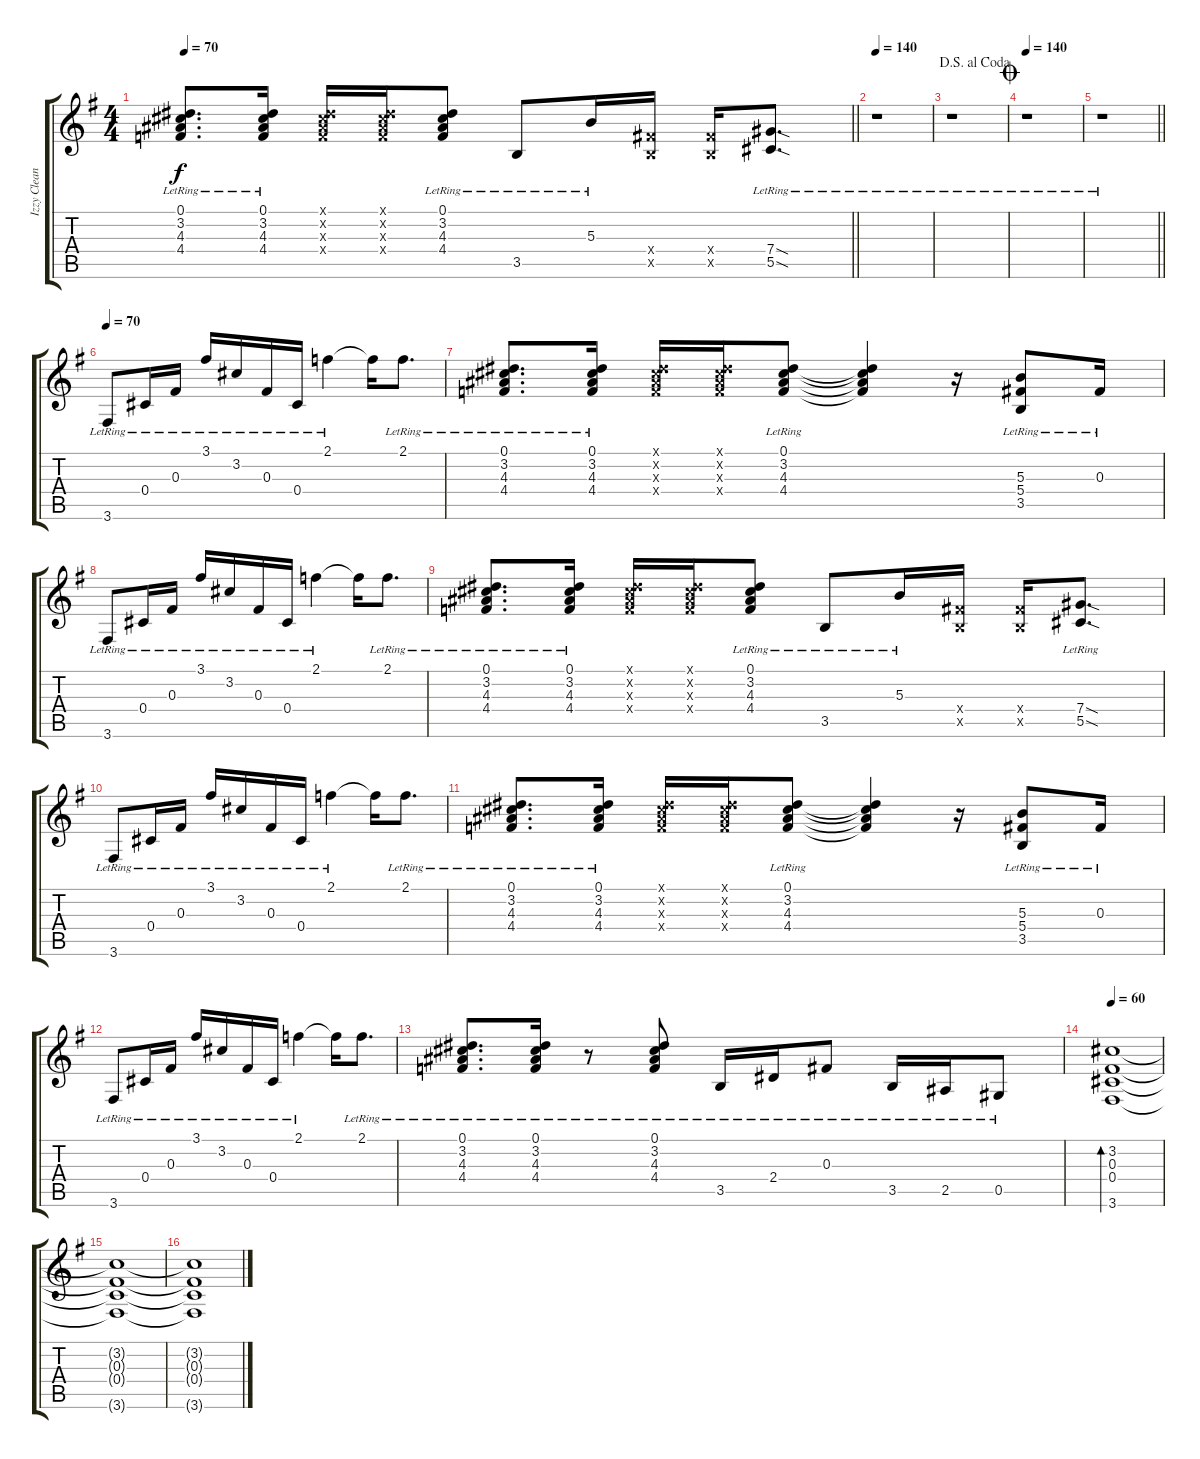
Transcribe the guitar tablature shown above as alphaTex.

\track ("Izzy Clean" "Izzy Clean") {instrument electricguitarclean}
\staff {score tabs}
\tuning (Eb4 Bb3 Gb3 Db3 Ab2 Eb2) {hide}
\ts (4 4)
\tempo 70
\clef g2
\barLineRight lightlight
\ks g
(0.1{lr} 3.2{lr} 4.3{lr} 4.4{lr}).8{d dy f} (0.1{lr} 3.2{lr} 4.3{lr} 4.4{lr}).16 (0.1{x} 3.2{x} 4.3{x} 4.4{x}).16 (0.1{x} 3.2{x} 4.3{x} 4.4{x}).16 (0.1{lr} 3.2{lr} 4.3{lr} 4.4{lr}).8 3.5{lr}.8 5.3{lr}.16 (5.4{x} 3.5{x}).16 (5.4{x} 3.5{x}).16 (7.4{sod lr} 5.5{sod lr}).8{d} |
\tempo 140
r.1 |
\jump dalsegnoalcoda
r.1 |
\jump coda
\tempo 140
r.1 |
\barLineRight lightlight
r.1 |
\tempo 70
3.6{lr}.8 0.4{lr}.16 0.3{lr}.16 3.1{lr}.16 3.2{lr}.16 0.3{lr}.16 0.4{lr}.16 2.1{lr}.4 2.1{t}.16 2.1{lr}.8{d} |
(0.1{lr} 3.2{lr} 4.3{lr} 4.4{lr}).8{d} (0.1{lr} 3.2{lr} 4.3{lr} 4.4{lr}).16 (0.1{x} 3.2{x} 4.3{x} 4.4{x}).16 (0.1{x} 3.2{x} 4.3{x} 4.4{x}).16 (0.1{lr} 3.2{lr} 4.3{lr} 4.4{lr}).8 (0.1{t} 3.2{t} 4.3{t} 4.4{t}).4 r.16 (5.3{lr} 5.4{lr} 3.5{lr}).8 0.3{lr}.16 |
3.6{lr}.8 0.4{lr}.16 0.3{lr}.16 3.1{lr}.16 3.2{lr}.16 0.3{lr}.16 0.4{lr}.16 2.1{lr}.4 2.1{t}.16 2.1{lr}.8{d} |
(0.1{lr} 3.2{lr} 4.3{lr} 4.4{lr}).8{d} (0.1{lr} 3.2{lr} 4.3{lr} 4.4{lr}).16 (0.1{x} 3.2{x} 4.3{x} 4.4{x}).16 (0.1{x} 3.2{x} 4.3{x} 4.4{x}).16 (0.1{lr} 3.2{lr} 4.3{lr} 4.4{lr}).8 3.5{lr}.8 5.3{lr}.16 (5.4{x} 3.5{x}).16 (5.4{x} 3.5{x}).16 (7.4{sod lr} 5.5{sod lr}).8{d} |
3.6{lr}.8 0.4{lr}.16 0.3{lr}.16 3.1{lr}.16 3.2{lr}.16 0.3{lr}.16 0.4{lr}.16 2.1{lr}.4 2.1{t}.16 2.1{lr}.8{d} |
(0.1{lr} 3.2{lr} 4.3{lr} 4.4{lr}).8{d} (0.1{lr} 3.2{lr} 4.3{lr} 4.4{lr}).16 (0.1{x} 3.2{x} 4.3{x} 4.4{x}).16 (0.1{x} 3.2{x} 4.3{x} 4.4{x}).16 (0.1{lr} 3.2{lr} 4.3{lr} 4.4{lr}).8 (0.1{t} 3.2{t} 4.3{t} 4.4{t}).4 r.16 (5.3{lr} 5.4{lr} 3.5{lr}).8 0.3{lr}.16 |
3.6{lr}.8 0.4{lr}.16 0.3{lr}.16 3.1{lr}.16 3.2{lr}.16 0.3{lr}.16 0.4{lr}.16 2.1{lr}.4 2.1{t}.16 2.1{lr}.8{d} |
(0.1{lr} 3.2{lr} 4.3{lr} 4.4{lr}).8{d} (0.1{lr} 3.2{lr} 4.3{lr} 4.4{lr}).16 r.8 (0.1{lr} 3.2{lr} 4.3{lr} 4.4{lr}).8 3.5{lr}.16 2.4{lr}.16 0.3{lr}.8 3.5{lr}.16 2.5{lr}.16 0.5{lr}.8 |
\tempo 60
(3.2 0.3 0.4 3.6).1{bd 30} |
(3.2{t} 0.3{t} 0.4{t} 3.6{t}).1 |
(3.2{t} 0.3{t} 0.4{t} 3.6{t}).1
